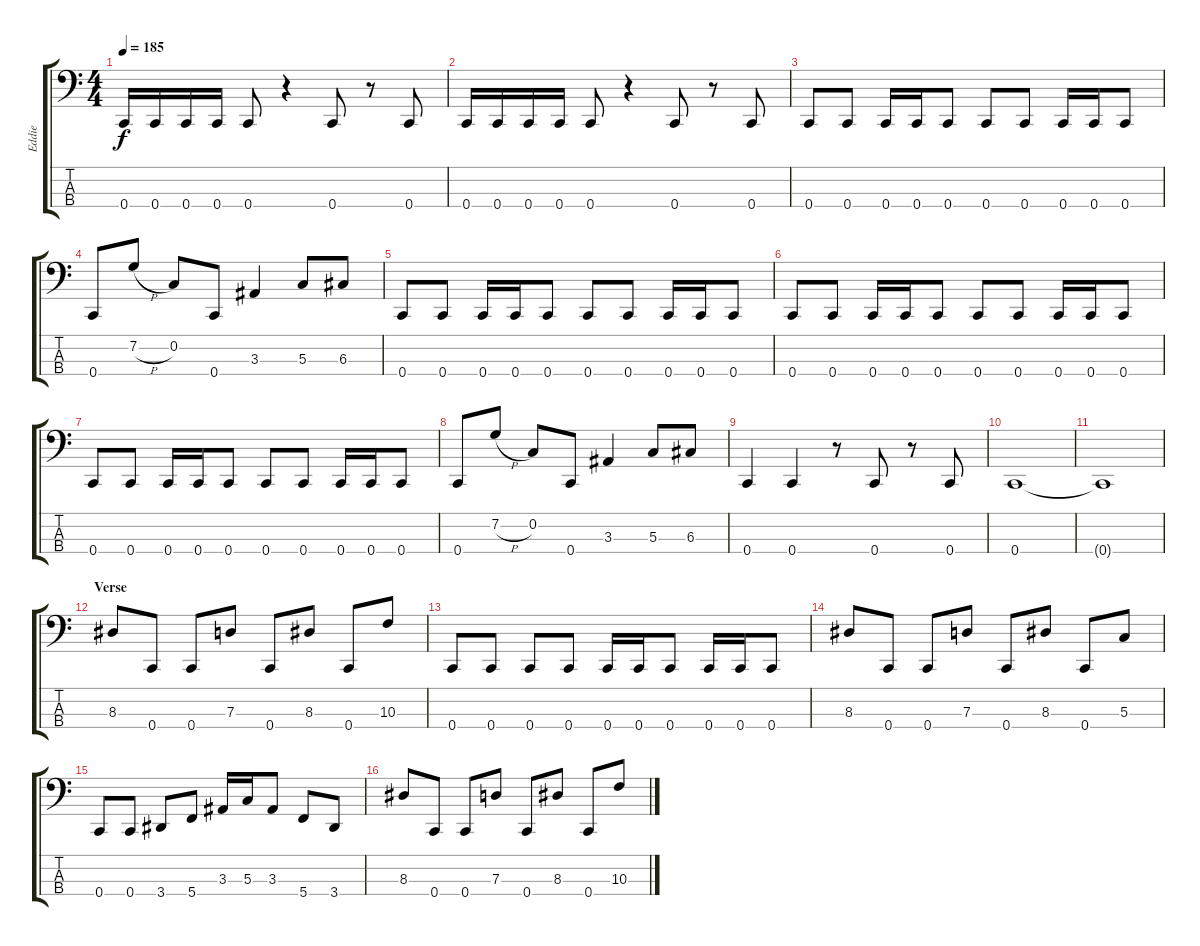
\track ("Eddie" "Eddie") {instrument electricbasspick}
\staff {score tabs}
\tuning (F2 C2 G1 C1) {hide}
\ts (4 4)
\tempo 185
\clef f4
\ks c
0.4.16{dy f} 0.4.16 0.4.16 0.4.16 0.4.8 r.4 0.4.8 r.8 0.4.8 |
0.4.16 0.4.16 0.4.16 0.4.16 0.4.8 r.4 0.4.8 r.8 0.4.8 |
0.4.8 0.4.8 0.4.16 0.4.16 0.4.8 0.4.8 0.4.8 0.4.16 0.4.16 0.4.8 |
0.4.8 7.2{h}.8 0.2.8 0.4.8 3.3.4 5.3.8 6.3.8 |
0.4.8 0.4.8 0.4.16 0.4.16 0.4.8 0.4.8 0.4.8 0.4.16 0.4.16 0.4.8 |
0.4.8 0.4.8 0.4.16 0.4.16 0.4.8 0.4.8 0.4.8 0.4.16 0.4.16 0.4.8 |
0.4.8 0.4.8 0.4.16 0.4.16 0.4.8 0.4.8 0.4.8 0.4.16 0.4.16 0.4.8 |
0.4.8 7.2{h}.8 0.2.8 0.4.8 3.3.4 5.3.8 6.3.8 |
0.4.4 0.4.4 r.8 0.4.8 r.8 0.4.8 |
0.4.1 |
0.4{t}.1 |
\section ("" "Verse")
8.3.8 0.4.8 0.4.8 7.3.8 0.4.8 8.3.8 0.4.8 10.3.8 |
0.4.8 0.4.8 0.4.8 0.4.8 0.4.16 0.4.16 0.4.8 0.4.16 0.4.16 0.4.8 |
8.3.8 0.4.8 0.4.8 7.3.8 0.4.8 8.3.8 0.4.8 5.3.8 |
0.4.8 0.4.8 3.4.8 5.4.8 3.3.16 5.3.16 3.3.8 5.4.8 3.4.8 |
8.3.8 0.4.8 0.4.8 7.3.8 0.4.8 8.3.8 0.4.8 10.3.8
